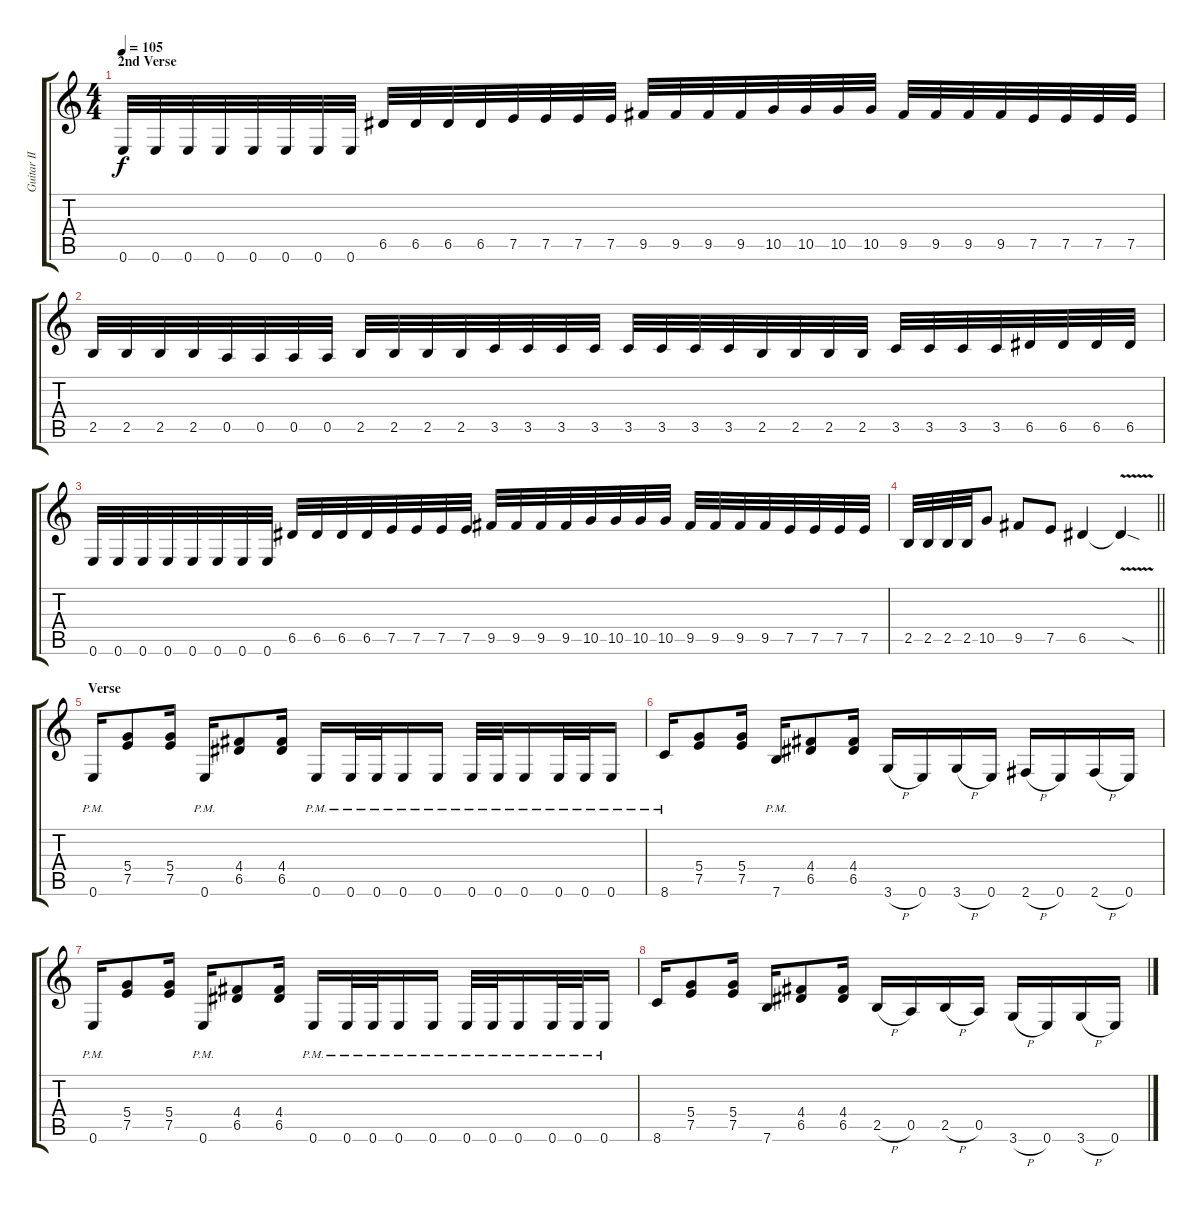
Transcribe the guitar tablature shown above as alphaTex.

\track ("Guitar II" "Guitar II") {instrument distortionguitar}
\staff {score tabs}
\tuning (E4 B3 G3 D3 A2 E2) {hide}
\ts (4 4)
\section ("" "2nd Verse")
\tempo 105
\clef g2
\ks c
0.6.32{dy f} 0.6.32 0.6.32 0.6.32 0.6.32 0.6.32 0.6.32 0.6.32 6.5.32 6.5.32 6.5.32 6.5.32 7.5.32 7.5.32 7.5.32 7.5.32 9.5.32 9.5.32 9.5.32 9.5.32 10.5.32 10.5.32 10.5.32 10.5.32 9.5.32 9.5.32 9.5.32 9.5.32 7.5.32 7.5.32 7.5.32 7.5.32 |
2.5.32 2.5.32 2.5.32 2.5.32 0.5.32 0.5.32 0.5.32 0.5.32 2.5.32 2.5.32 2.5.32 2.5.32 3.5.32 3.5.32 3.5.32 3.5.32 3.5.32 3.5.32 3.5.32 3.5.32 2.5.32 2.5.32 2.5.32 2.5.32 3.5.32 3.5.32 3.5.32 3.5.32 6.5.32 6.5.32 6.5.32 6.5.32 |
0.6.32 0.6.32 0.6.32 0.6.32 0.6.32 0.6.32 0.6.32 0.6.32 6.5.32 6.5.32 6.5.32 6.5.32 7.5.32 7.5.32 7.5.32 7.5.32 9.5.32 9.5.32 9.5.32 9.5.32 10.5.32 10.5.32 10.5.32 10.5.32 9.5.32 9.5.32 9.5.32 9.5.32 7.5.32 7.5.32 7.5.32 7.5.32 |
\barLineRight lightlight
2.5.32 2.5.32 2.5.32 2.5.32 10.5.8 9.5.8 7.5.8 6.5.4 6.5{v sod t}.4 |
\section ("" "Verse")
0.6{pm}.16 (5.4 7.5).8 (5.4 7.5).16 0.6{pm}.16 (4.4 6.5).8 (4.4 6.5).16 0.6{pm}.16 0.6{pm}.32 0.6{pm}.32 0.6{pm}.16 0.6{pm}.16 0.6{pm}.32 0.6{pm}.32 0.6{pm}.16 0.6{pm}.32 0.6{pm}.32 0.6{pm}.16 |
8.6{pm}.16 (5.4 7.5).8 (5.4 7.5).16 7.6{pm}.16 (4.4 6.5).8 (4.4 6.5).16 3.6{h}.16 0.6.16 3.6{h}.16 0.6.16 2.6{h}.16 0.6.16 2.6{h}.16 0.6.16 |
0.6{pm}.16 (5.4 7.5).8 (5.4 7.5).16 0.6{pm}.16 (4.4 6.5).8 (4.4 6.5).16 0.6{pm}.16 0.6{pm}.32 0.6{pm}.32 0.6{pm}.16 0.6{pm}.16 0.6{pm}.32 0.6{pm}.32 0.6{pm}.16 0.6{pm}.32 0.6{pm}.32 0.6{pm}.16 |
8.6.16 (5.4 7.5).8 (5.4 7.5).16 7.6.16 (4.4 6.5).8 (4.4 6.5).16 2.5{h}.16 0.5.16 2.5{h}.16 0.5.16 3.6{h}.16 0.6.16 3.6{h}.16 0.6.16
